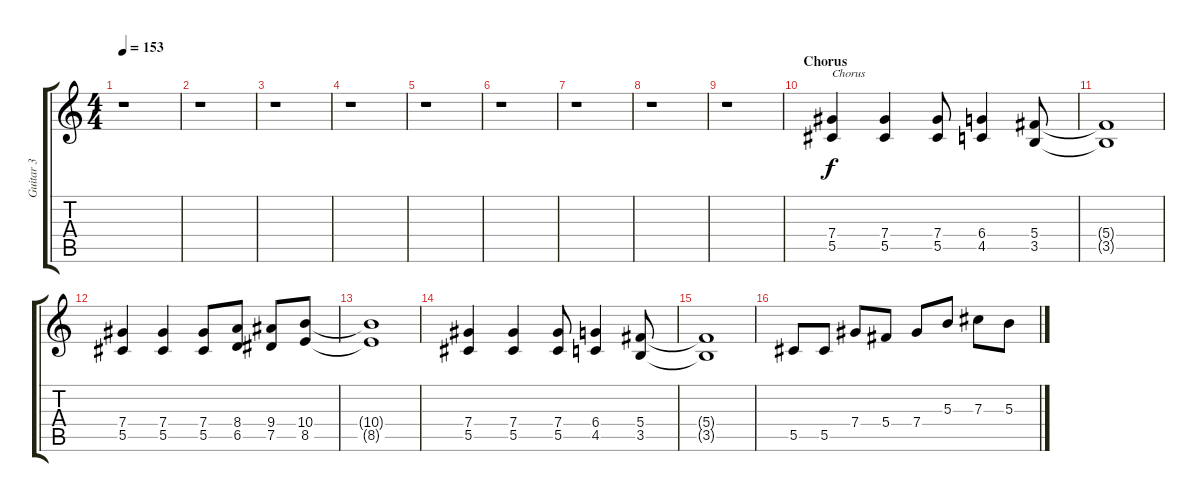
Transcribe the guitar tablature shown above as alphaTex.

\track ("Guitar 3" "Guitar 3") {instrument distortionguitar}
\staff {score tabs}
\tuning (Eb4 Bb3 Gb3 Db3 Ab2 Db2) {hide}
\ts (4 4)
\tempo 153
\clef g2
\ks c
r.1{dy f} |
r.1 |
r.1 |
r.1 |
r.1 |
r.1 |
r.1 |
r.1 |
r.1 |
\section ("" "Chorus")
(7.4 5.5).4{txt "Chorus"} (7.4 5.5).4 (7.4 5.5).8 (6.4 4.5).4 (5.4 3.5).8 |
(5.4{t} 3.5{t}).1 |
(7.4 5.5).4 (7.4 5.5).4 (7.4 5.5).8 (8.4 6.5).8 (9.4 7.5).8 (10.4 8.5).8 |
(10.4{t} 8.5{t}).1 |
(7.4 5.5).4 (7.4 5.5).4 (7.4 5.5).8 (6.4 4.5).4 (5.4 3.5).8 |
(5.4{t} 3.5{t}).1 |
5.5.8 5.5.8 7.4.8 5.4.8 7.4.8 5.3.8 7.3.8 5.3.8
